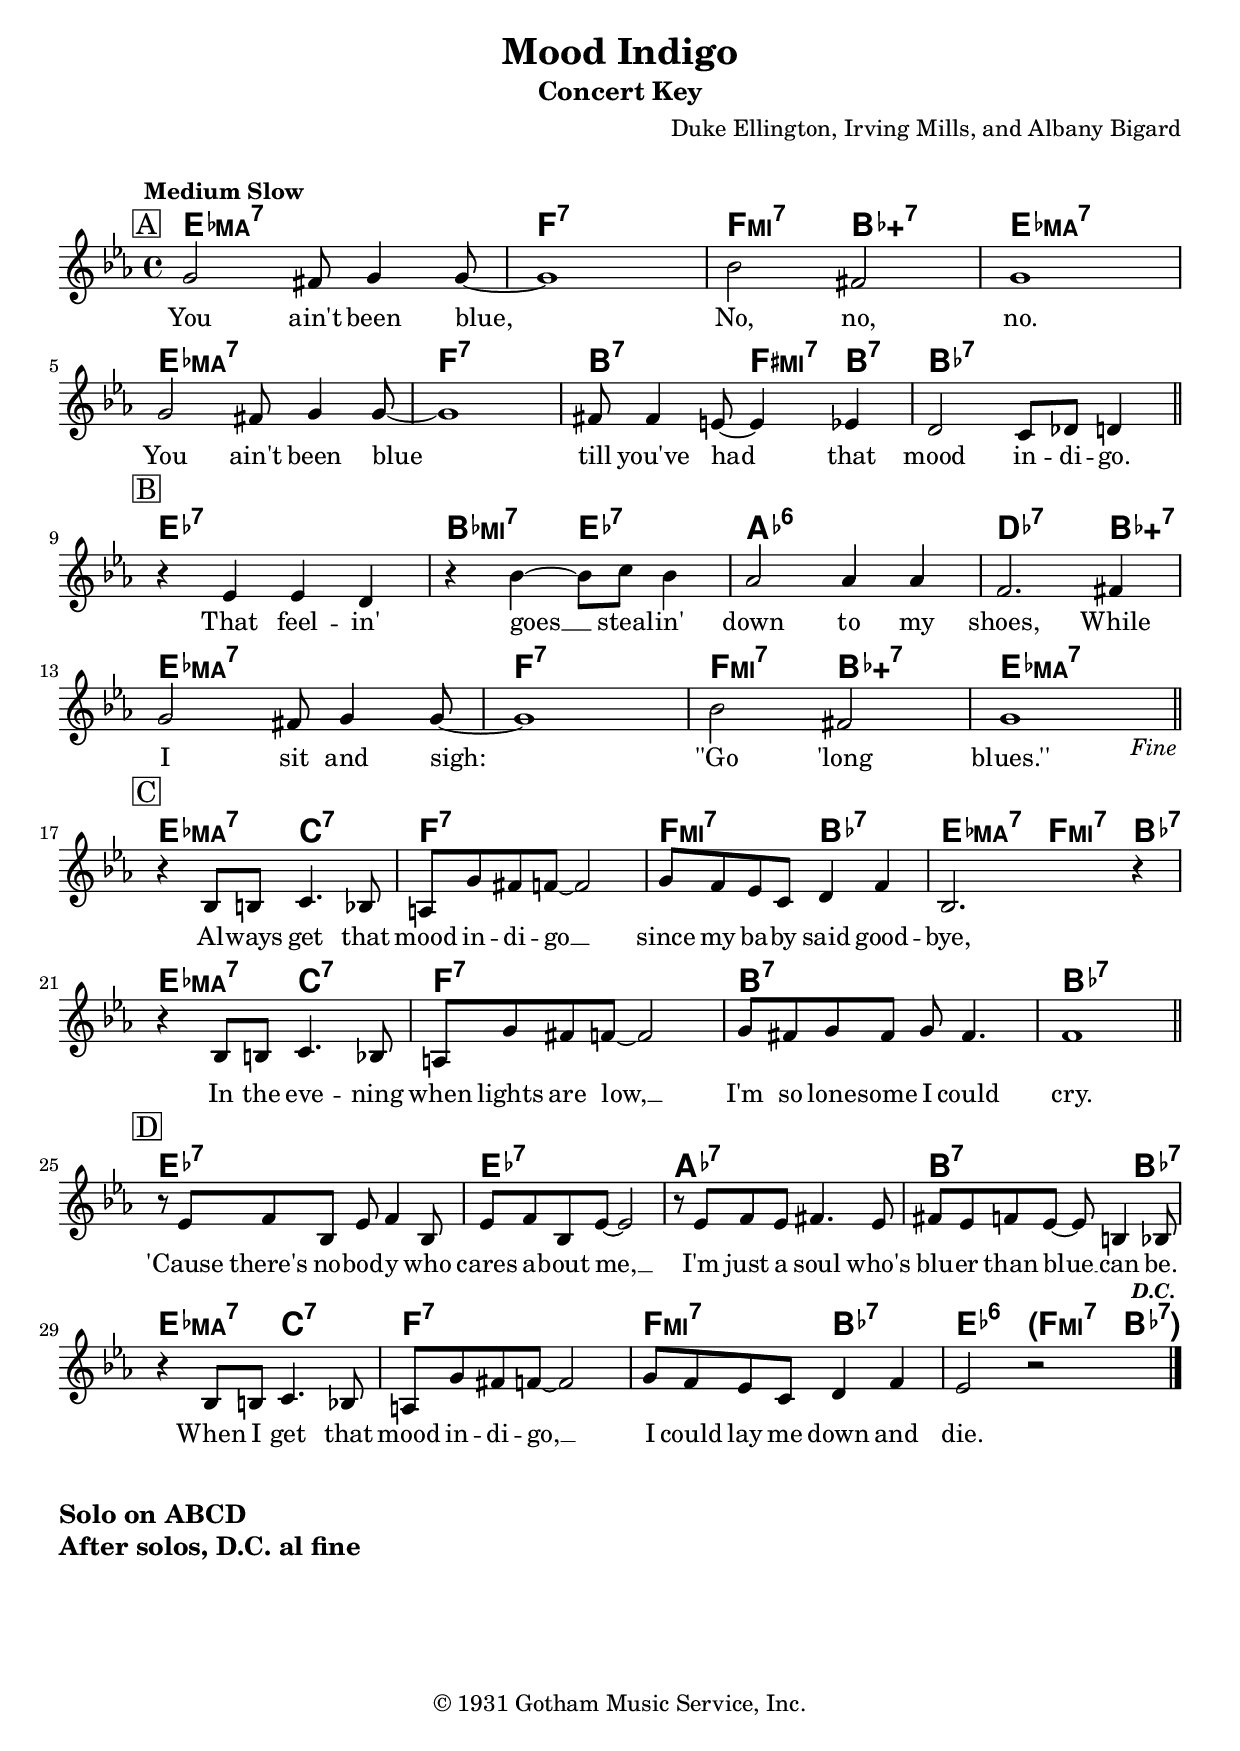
\version "2.24.0"

\include "english.ly"

instrument = "Concert Key"
whatKey = ef'
whatClef = "treble"

%% -*- Mode: LilyPond -*-

\include "lead-sheets.ily"

\header {
  title = "Mood Indigo"
  subtitle = \instrument
  poet = ""
  composer = "Duke Ellington, Irving Mills, and Albany Bigard"
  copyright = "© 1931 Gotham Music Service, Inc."
}

refrainLyrics = \lyricmode {
You ain't been blue, No, no, no.
You ain't been blue
till you've had that mood in -- di -- go.
That feel -- in' goes __ steal -- in' down to my shoes,
While I sit and sigh: ''Go 'long blues.''

Al -- ways get that mood in -- di -- go __
since my ba -- by said good -- bye,
In the eve -- ning when lights are low, __
I'm so lone -- some I could cry.

'Cause there's no -- bod -- y who cares a -- bout me, __
I'm just a soul who's blu -- er than blue __ can be.
When I get that mood in -- di -- go, __
I could lay me down and die.
}

refrainChords = \chordmode {
  af1:maj7 bf1:7 bf2:m7 ef2:7.5+ af1:maj7
  af1:maj7 bf1:7 e2:7 b4:m7 e4:7 ef1:7
  
  af1:7 ef2:m7 af2:7 df1:6 gf2.:7 ef4:7.5+
  af1:maj7 bf1:7 bf2:m7 ef2:7.5+ af1:maj7
  
  af2:maj7 f2:7 bf1:7 bf2:m7 ef2:7 af2:maj7 bf4:m7 ef4:7
  af2:maj7 f2:7 bf1:7 e1:7 ef1:7
  
  af1:7 af1:7 df1:7 e2.:7 ef4:7
  af2:maj7 f2:7 bf1:7 bf2:m7 ef2:7 af2:6

  \chordOpenParen{ bf4:m7 }
  \chordCloseParen{ ef4:7 }
}

refrainKey = af

refrainMelody = \relative f' {
  \time 4/4
  \key \refrainKey \major
  \clef \whatClef
  \tempo "Medium Slow"

  \mark \markup{ \box "A" }
  
  c2 b8 c4 c8~ | c1 | ef2 b2 | c1 |
  \break
  c2 b8 c4 c8~ | c1 | b8 b4 a8~ a4 af4 | g2 f8 gf8 g4 |
  
  \bar "||"
  \break

  \mark \markup{ \box "B" }
  
  r4 af4 af4 g4 | r4 ef'4~ ef8 f8 ef4 | df2 df4 df4 | bf2. b4 |
  \break
  c2 b8 c4 c8~ | c1 | ef2 b2 | c1 \fine |
  
  \bar "||"
  \break

  \mark \markup{ \box "C" }
  
  r4 ef,8 e8 f4. ef8 | d8 c'8 b8 bf8~ bf2 | c8 bf8 af8 f8 g4 bf4 | ef,2. r4 |
  \break
  r4 ef8 e8 f4. ef8 | d8 c'8 b8 bf8~ bf2 | c8 b8 c8 b8 c8 b4. | bf1 |
  
  \bar "||"
  \break

  \mark \markup{ \box "D" }
  
  r8 af8 bf8 ef,8 af8 bf4 ef,8 | af8 bf8 ef,8 af8~ af2 | r8 af8 bf8 af8 b4. af8 | b8 af8 bf8 af8~ af8 e4 ef8 |
  \break
  r4 ef8 e8 f4. ef8 | d8 c'8 b8 bf8~ bf2 | c8 bf8 af8 f8 g4 bf4 | af2 r2\daCapoNoCoda |

  \bar "|."
}

\include "paper.ily"

\markup {
  % Leave a gap after the header
  \vspace #1
}

\include "refrain.ily"

\markup {
  \column {
    \vspace #1
    \line { \large { \bold "Solo on ABCD" } }
    \line { \large { \bold "After solos, D.C. al fine" } } } }

